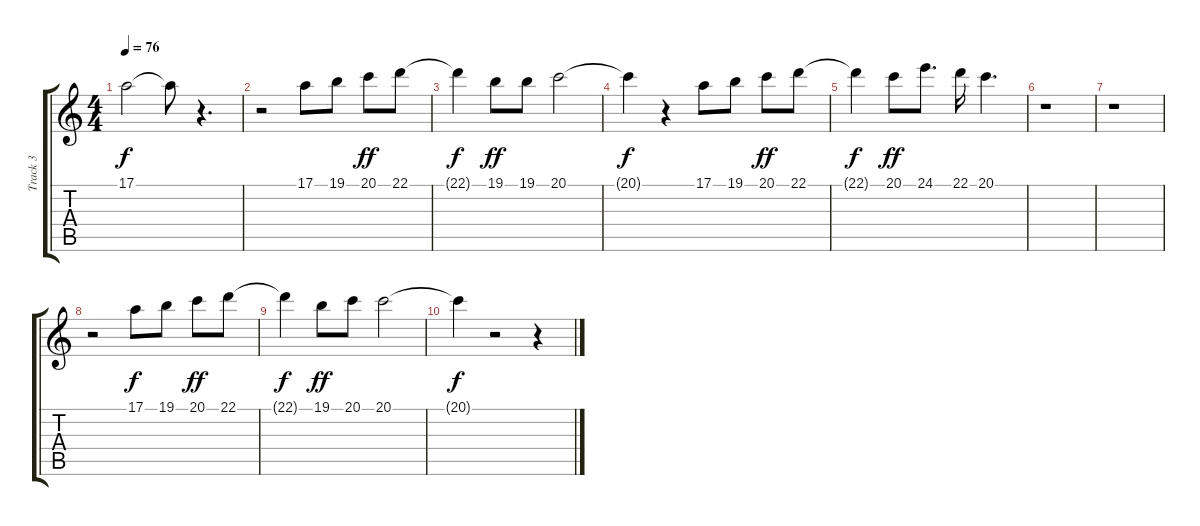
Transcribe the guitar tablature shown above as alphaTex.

\track ("Track 3" "Track 3") {instrument stringensemble2}
\staff {score tabs}
\tuning (E4 B3 G3 D3 A2 E2) {hide}
\ts (4 4)
\tempo 76
\clef g2
\ks c
17.1{t}.2{dy f} 17.1{t}.8 r.4{d} |
r.2 17.1.8 19.1.8 20.1.8{dy ff} 22.1.8 |
22.1{t}.4{dy f} 19.1.8{dy ff} 19.1.8 20.1.2 |
20.1{t}.4{dy f} r.4 17.1.8 19.1.8 20.1.8{dy ff} 22.1.8 |
22.1{t}.4{dy f} 20.1.8{dy ff} 24.1.8{d} 22.1.16 20.1.4{d} |
r.1 |
r.1 |
r.2 17.1.8{dy f} 19.1.8 20.1.8{dy ff} 22.1.8 |
22.1{t}.4{dy f} 19.1.8{dy ff} 20.1.8 20.1.2 |
20.1{t}.4{dy f} r.2 r.4
